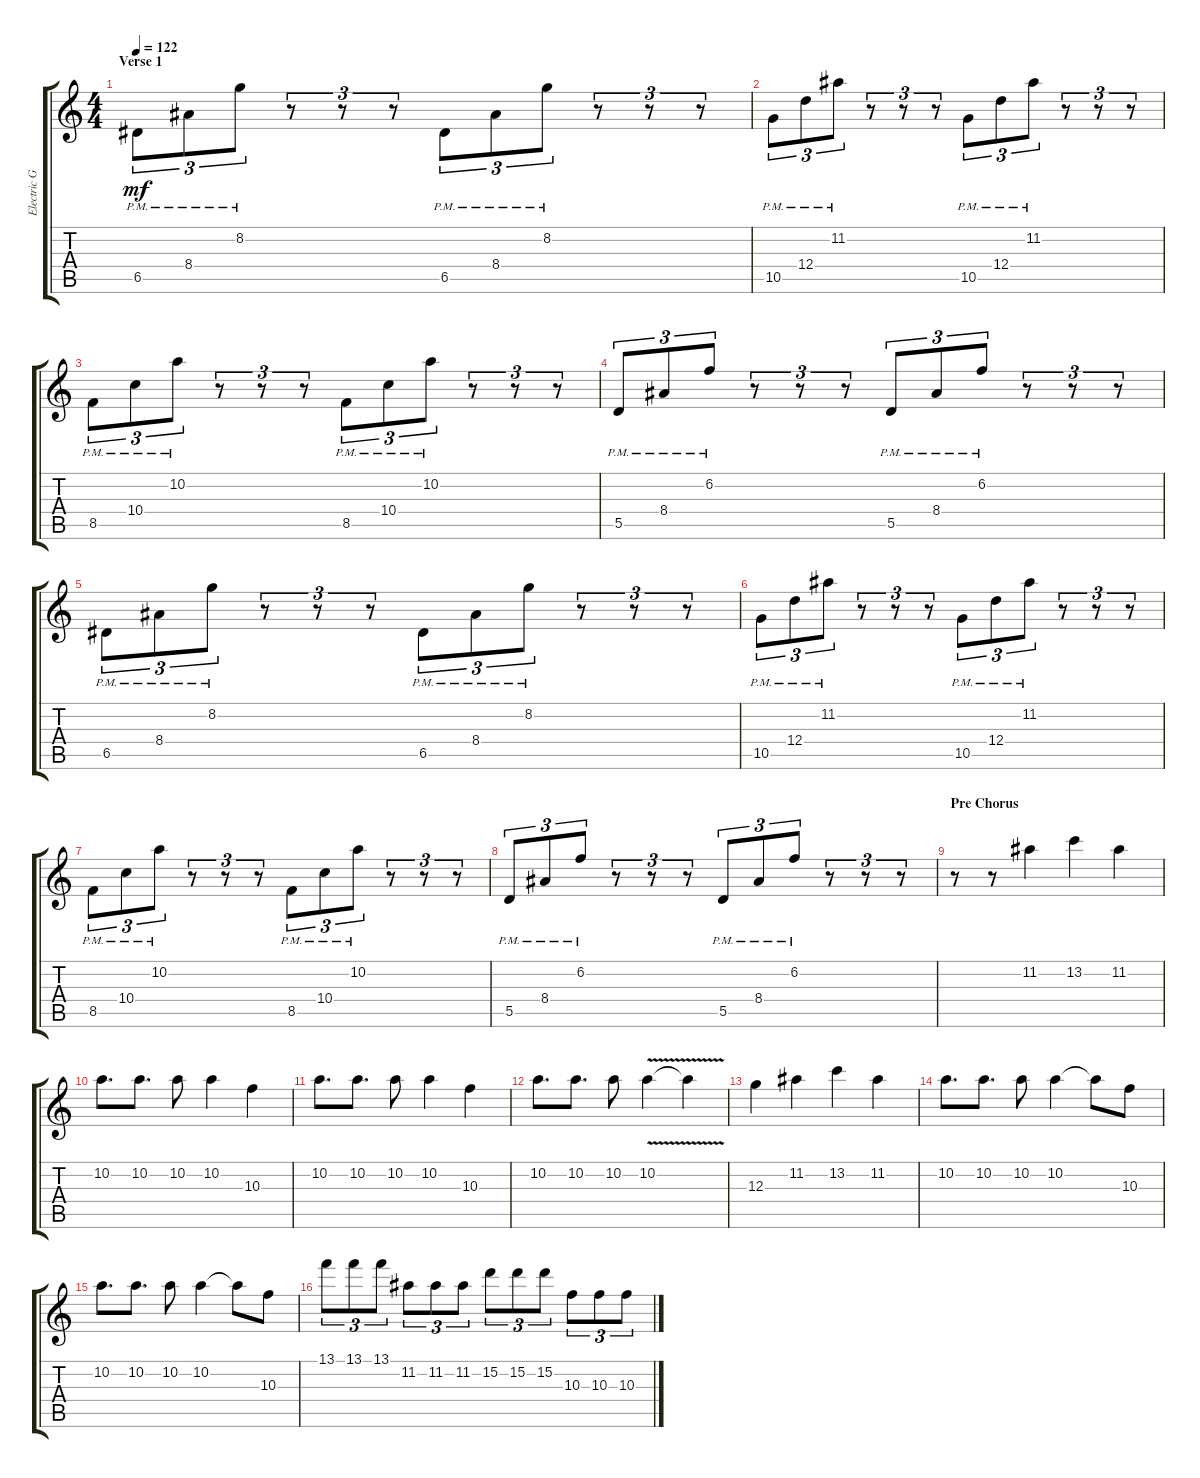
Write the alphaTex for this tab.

\track ("Electric Guitar" "Electric G") {instrument overdrivenguitar}
\staff {score tabs}
\tuning (E4 B3 G3 D3 A2 E2) {hide}
\ts (4 4)
\section ("" "Verse 1")
\tempo 122
\clef g2
\ks c
6.5{pm}.8{tu (3 2) dy mf instrument overdrivenguitar} 8.4{pm}.8{tu (3 2)} 8.2{pm}.8{tu (3 2)} r.8{tu (3 2)} r.8{tu (3 2)} r.8{tu (3 2)} 6.5{pm}.8{tu (3 2)} 8.4{pm}.8{tu (3 2)} 8.2{pm}.8{tu (3 2)} r.8{tu (3 2)} r.8{tu (3 2)} r.8{tu (3 2)} |
10.5{pm}.8{tu (3 2)} 12.4{pm}.8{tu (3 2)} 11.2{pm}.8{tu (3 2)} r.8{tu (3 2)} r.8{tu (3 2)} r.8{tu (3 2)} 10.5{pm}.8{tu (3 2)} 12.4{pm}.8{tu (3 2)} 11.2{pm}.8{tu (3 2)} r.8{tu (3 2)} r.8{tu (3 2)} r.8{tu (3 2)} |
8.5{pm}.8{tu (3 2)} 10.4{pm}.8{tu (3 2)} 10.2{pm}.8{tu (3 2)} r.8{tu (3 2)} r.8{tu (3 2)} r.8{tu (3 2)} 8.5{pm}.8{tu (3 2)} 10.4{pm}.8{tu (3 2)} 10.2{pm}.8{tu (3 2)} r.8{tu (3 2)} r.8{tu (3 2)} r.8{tu (3 2)} |
5.5{pm}.8{tu (3 2)} 8.4{pm}.8{tu (3 2)} 6.2{pm}.8{tu (3 2)} r.8{tu (3 2)} r.8{tu (3 2)} r.8{tu (3 2)} 5.5{pm}.8{tu (3 2)} 8.4{pm}.8{tu (3 2)} 6.2{pm}.8{tu (3 2)} r.8{tu (3 2)} r.8{tu (3 2)} r.8{tu (3 2)} |
6.5{pm}.8{tu (3 2)} 8.4{pm}.8{tu (3 2)} 8.2{pm}.8{tu (3 2)} r.8{tu (3 2)} r.8{tu (3 2)} r.8{tu (3 2)} 6.5{pm}.8{tu (3 2)} 8.4{pm}.8{tu (3 2)} 8.2{pm}.8{tu (3 2)} r.8{tu (3 2)} r.8{tu (3 2)} r.8{tu (3 2)} |
10.5{pm}.8{tu (3 2)} 12.4{pm}.8{tu (3 2)} 11.2{pm}.8{tu (3 2)} r.8{tu (3 2)} r.8{tu (3 2)} r.8{tu (3 2)} 10.5{pm}.8{tu (3 2)} 12.4{pm}.8{tu (3 2)} 11.2{pm}.8{tu (3 2)} r.8{tu (3 2)} r.8{tu (3 2)} r.8{tu (3 2)} |
8.5{pm}.8{tu (3 2)} 10.4{pm}.8{tu (3 2)} 10.2{pm}.8{tu (3 2)} r.8{tu (3 2)} r.8{tu (3 2)} r.8{tu (3 2)} 8.5{pm}.8{tu (3 2)} 10.4{pm}.8{tu (3 2)} 10.2{pm}.8{tu (3 2)} r.8{tu (3 2)} r.8{tu (3 2)} r.8{tu (3 2)} |
5.5{pm}.8{tu (3 2)} 8.4{pm}.8{tu (3 2)} 6.2{pm}.8{tu (3 2)} r.8{tu (3 2)} r.8{tu (3 2)} r.8{tu (3 2)} 5.5{pm}.8{tu (3 2)} 8.4{pm}.8{tu (3 2)} 6.2{pm}.8{tu (3 2)} r.8{tu (3 2)} r.8{tu (3 2)} r.8{tu (3 2)} |
\section ("" "Pre Chorus")
r.8 r.8 11.2.4 13.2.4 11.2.4 |
10.2.8{d} 10.2.8{d} 10.2.8 10.2.4 10.3.4 |
10.2.8{d} 10.2.8{d} 10.2.8 10.2.4 10.3.4 |
10.2.8{d} 10.2.8{d} 10.2.8 10.2{v}.4 10.2{t}.4 |
12.3.4 11.2.4 13.2.4 11.2.4 |
10.2.8{d} 10.2.8{d} 10.2.8 10.2.4 10.2{t}.8 10.3.8 |
10.2.8{d} 10.2.8{d} 10.2.8 10.2.4 10.2{t}.8 10.3.8 |
13.1.8{tu (3 2)} 13.1.8{tu (3 2)} 13.1.8{tu (3 2)} 11.2.8{tu (3 2)} 11.2.8{tu (3 2)} 11.2.8{tu (3 2)} 15.2.8{tu (3 2)} 15.2.8{tu (3 2)} 15.2.8{tu (3 2)} 10.3.8{tu (3 2)} 10.3.8{tu (3 2)} 10.3.8{tu (3 2)}
